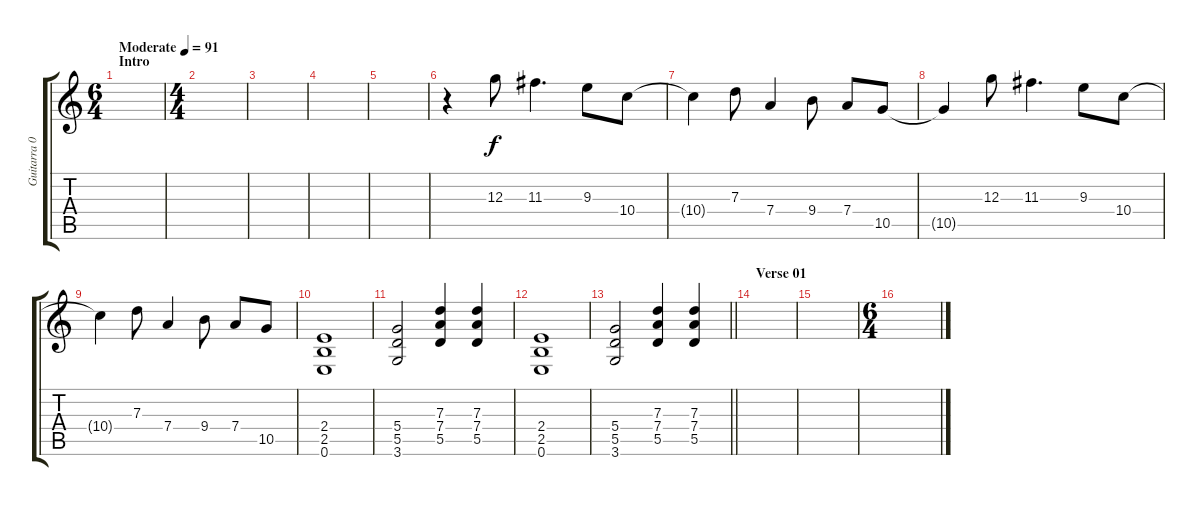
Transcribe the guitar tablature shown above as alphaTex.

\track ("Guitarra 01" "Guitarra 0") {instrument distortionguitar}
\staff {score tabs}
\tuning (E4 B3 G3 D3 A2 E2) {hide}
\ts (6 4)
\section ("" "Intro")
\tempo (91 "Moderate")
\clef g2
\ks c
|
\ts (4 4)
|
|
|
|
r.4 12.3.8 11.3.4{d} 9.3.8 10.4.8 |
10.4{t}.4 7.3.8 7.4.4 9.4.8 7.4.8 10.5.8 |
10.5{t}.4 12.3.8 11.3.4{d} 9.3.8 10.4.8 |
10.4{t}.4 7.3.8 7.4.4 9.4.8 7.4.8 10.5.8 |
(2.4 2.5 0.6).1 |
(5.4 5.5 3.6).2 (7.3 7.4 5.5).4 (7.3 7.4 5.5).4 |
(2.4 2.5 0.6).1 |
\barLineRight lightlight
(5.4 5.5 3.6).2 (7.3 7.4 5.5).4 (7.3 7.4 5.5).4 |
\section ("" "Verse 01")
|
|
\ts (6 4)
